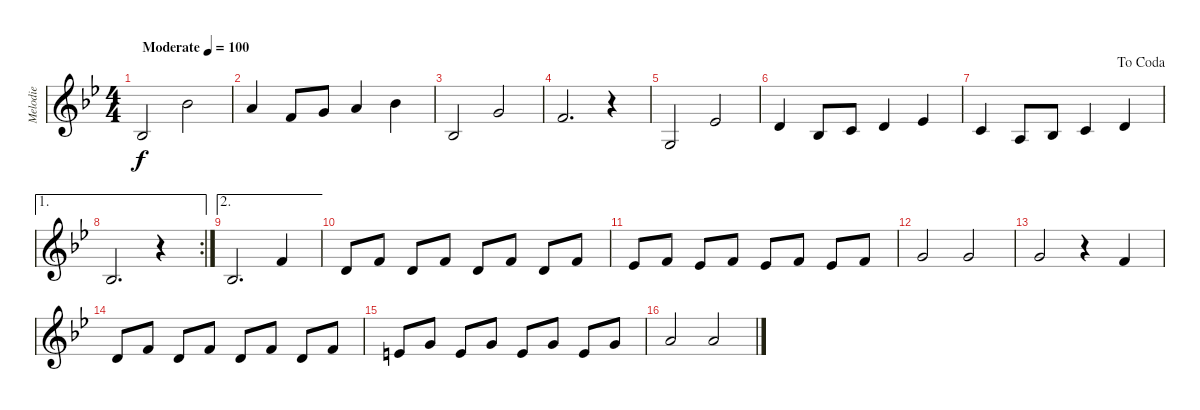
\track ("Melodie" "Melodie") {instrument clarinet}
\staff {score}
\tuning (E4 B3 G3 D3 A2 E2) {hide}
\ts (4 4)
\tempo (100 "Moderate")
\clef g2
\ks bb
3.3.2{dy f instrument clarinet} 6.1.2 |
5.1.4 1.1.8 3.1.8 5.1.4 6.1.4 |
3.3.2 3.1.2 |
1.1.2{d} r.4 |
0.3.2 4.2.2 |
3.2.4 3.3.8 1.2.8 3.2.4 4.2.4 |
\jump dacoda
1.2.4 2.3.8 3.3.8 1.2.4 3.2.4 |
\ae 1
\rc 2
3.3.2{d} r.4 |
\ae 2
3.3.2{d} 1.1.4 |
3.2.8 1.1.8 3.2.8 1.1.8 3.2.8 1.1.8 3.2.8 1.1.8 |
4.2.8 1.1.8 4.2.8 1.1.8 4.2.8 1.1.8 4.2.8 1.1.8 |
3.1.2 3.1.2 |
3.1.2 r.4 1.1.4 |
3.2.8 1.1.8 3.2.8 1.1.8 3.2.8 1.1.8 3.2.8 1.1.8 |
5.2.8 3.1.8 5.2.8 3.1.8 5.2.8 3.1.8 5.2.8 3.1.8 |
5.1.2 5.1.2
